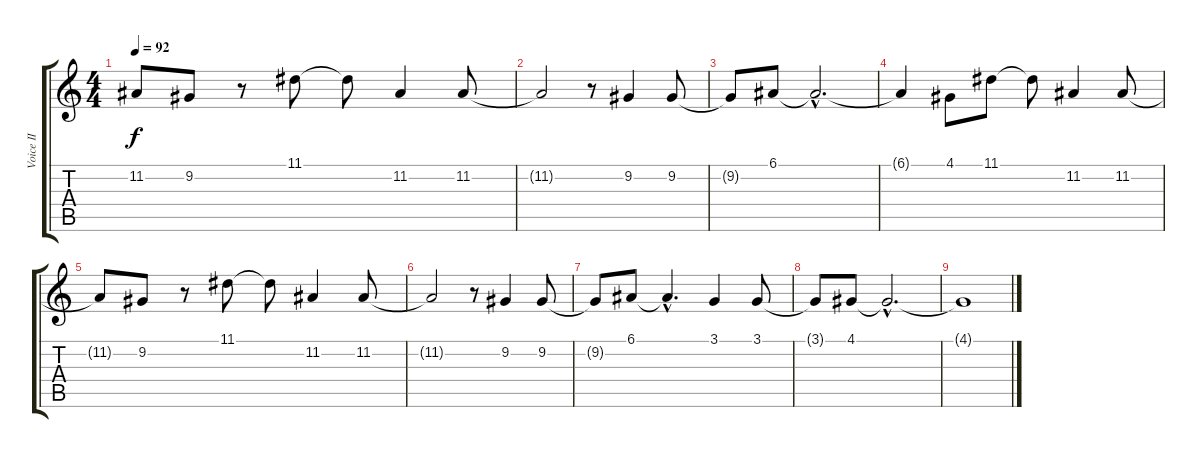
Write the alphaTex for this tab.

\track ("Voice II" "Voice II") {instrument brightacousticpiano}
\staff {score tabs}
\tuning (E4 B3 G3 D3 A2 E2) {hide}
\ts (4 4)
\tempo 92
\clef g2
\ks c
11.2{t}.8{dy f} 9.2.8 r.8 11.1.8 11.1{t}.8 11.2.4 11.2.8 |
11.2{t}.2 r.8 9.2.4 9.2.8 |
9.2{t}.8 6.1.8 6.1{hac t}.2{d} |
6.1{t}.4 4.1.8 11.1.8 11.1{t}.8 11.2.4 11.2.8 |
11.2{t}.8 9.2.8 r.8 11.1.8 11.1{t}.8 11.2.4 11.2.8 |
11.2{t}.2 r.8 9.2.4 9.2.8 |
9.2{t}.8 6.1.8 6.1{hac t}.4{d} 3.1.4 3.1.8 |
3.1{t}.8 4.1.8 4.1{hac t}.2{d} |
4.1{t}.1
